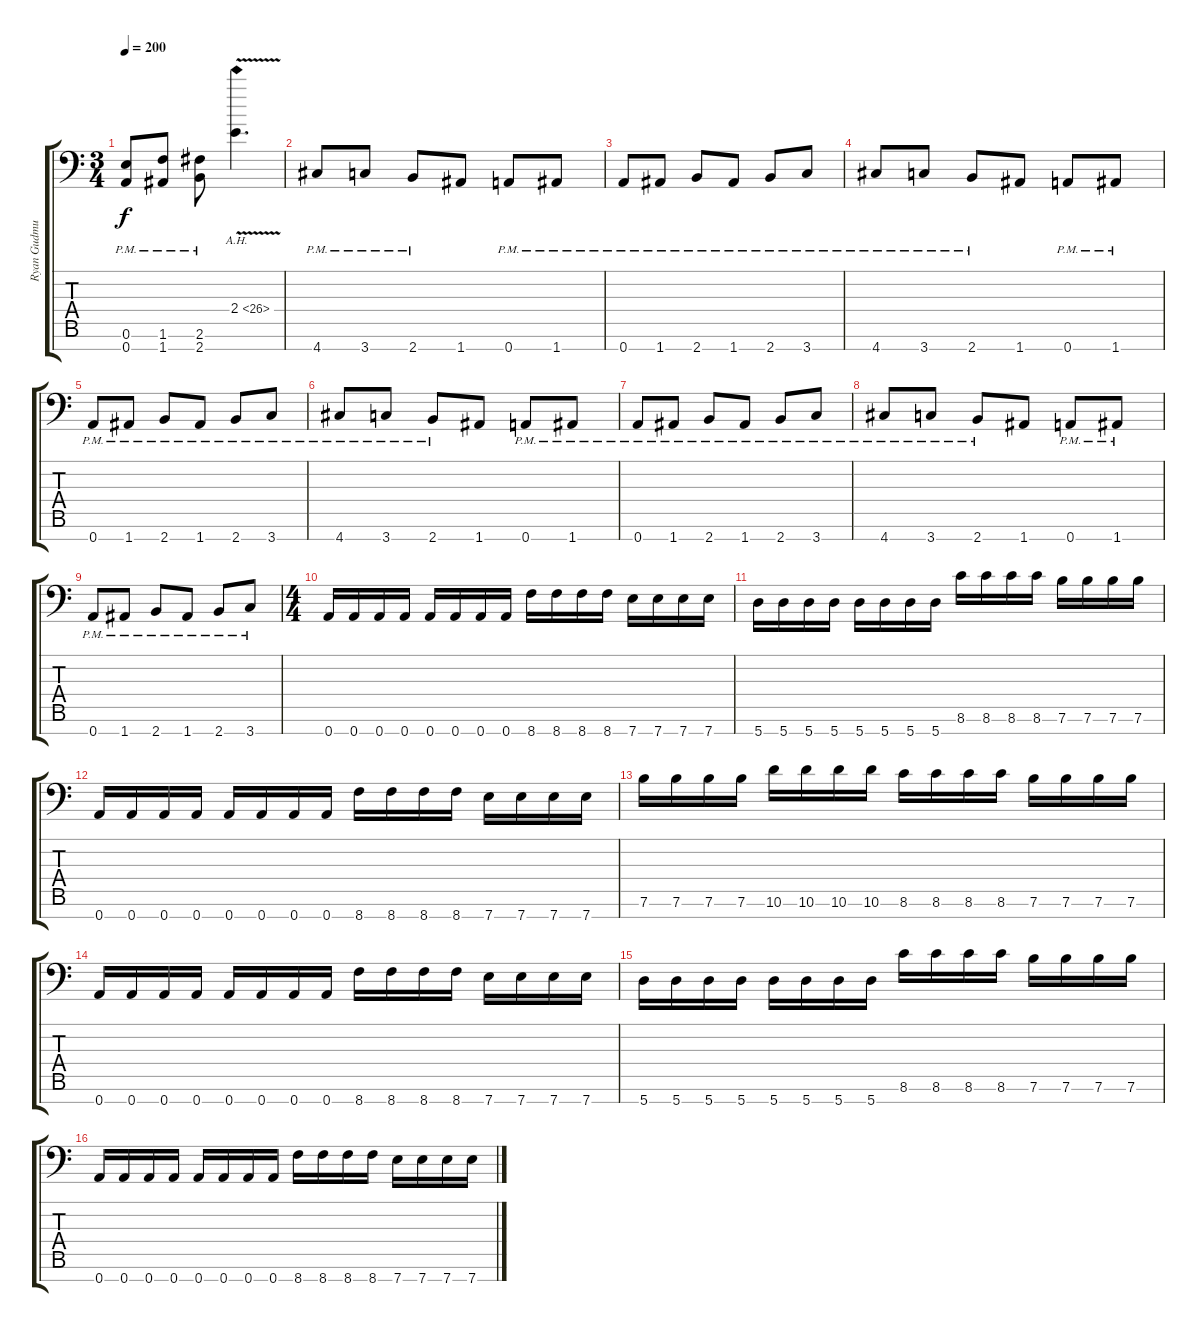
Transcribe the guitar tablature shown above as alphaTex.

\track ("Ryan Gudmunds" "Ryan Gudmu") {instrument distortionguitar}
\staff {score tabs}
\tuning (E4 B3 G3 D3 A2 E2 A1) {hide}
\ts (3 4)
\tempo 200
\clef f4
\ks c
(0.6{pm} 0.7{pm}).8{dy f} (1.6{pm} 1.7{pm}).8 (2.6{pm} 2.7{pm}).8 2.4{ah 24 v}.4{d} |
4.7{pm}.8 3.7{pm}.8 2.7{pm}.8 1.7.8 0.7{pm}.8 1.7{pm}.8 |
0.7{pm}.8 1.7{pm}.8 2.7{pm}.8 1.7{pm}.8 2.7{pm}.8 3.7{pm}.8 |
4.7{pm}.8 3.7{pm}.8 2.7{pm}.8 1.7.8 0.7{pm}.8 1.7{pm}.8 |
0.7{pm}.8 1.7{pm}.8 2.7{pm}.8 1.7{pm}.8 2.7{pm}.8 3.7{pm}.8 |
4.7{pm}.8 3.7{pm}.8 2.7{pm}.8 1.7.8 0.7{pm}.8 1.7{pm}.8 |
0.7{pm}.8 1.7{pm}.8 2.7{pm}.8 1.7{pm}.8 2.7{pm}.8 3.7{pm}.8 |
4.7{pm}.8 3.7{pm}.8 2.7{pm}.8 1.7.8 0.7{pm}.8 1.7{pm}.8 |
0.7{pm}.8 1.7{pm}.8 2.7{pm}.8 1.7{pm}.8 2.7{pm}.8 3.7{pm}.8 |
\ts (4 4)
0.7.16 0.7.16 0.7.16 0.7.16 0.7.16 0.7.16 0.7.16 0.7.16 8.7.16 8.7.16 8.7.16 8.7.16 7.7.16 7.7.16 7.7.16 7.7.16 |
5.7.16 5.7.16 5.7.16 5.7.16 5.7.16 5.7.16 5.7.16 5.7.16 8.6.16 8.6.16 8.6.16 8.6.16 7.6.16 7.6.16 7.6.16 7.6.16 |
0.7.16 0.7.16 0.7.16 0.7.16 0.7.16 0.7.16 0.7.16 0.7.16 8.7.16 8.7.16 8.7.16 8.7.16 7.7.16 7.7.16 7.7.16 7.7.16 |
7.6.16 7.6.16 7.6.16 7.6.16 10.6.16 10.6.16 10.6.16 10.6.16 8.6.16 8.6.16 8.6.16 8.6.16 7.6.16 7.6.16 7.6.16 7.6.16 |
0.7.16 0.7.16 0.7.16 0.7.16 0.7.16 0.7.16 0.7.16 0.7.16 8.7.16 8.7.16 8.7.16 8.7.16 7.7.16 7.7.16 7.7.16 7.7.16 |
5.7.16 5.7.16 5.7.16 5.7.16 5.7.16 5.7.16 5.7.16 5.7.16 8.6.16 8.6.16 8.6.16 8.6.16 7.6.16 7.6.16 7.6.16 7.6.16 |
0.7.16 0.7.16 0.7.16 0.7.16 0.7.16 0.7.16 0.7.16 0.7.16 8.7.16 8.7.16 8.7.16 8.7.16 7.7.16 7.7.16 7.7.16 7.7.16
